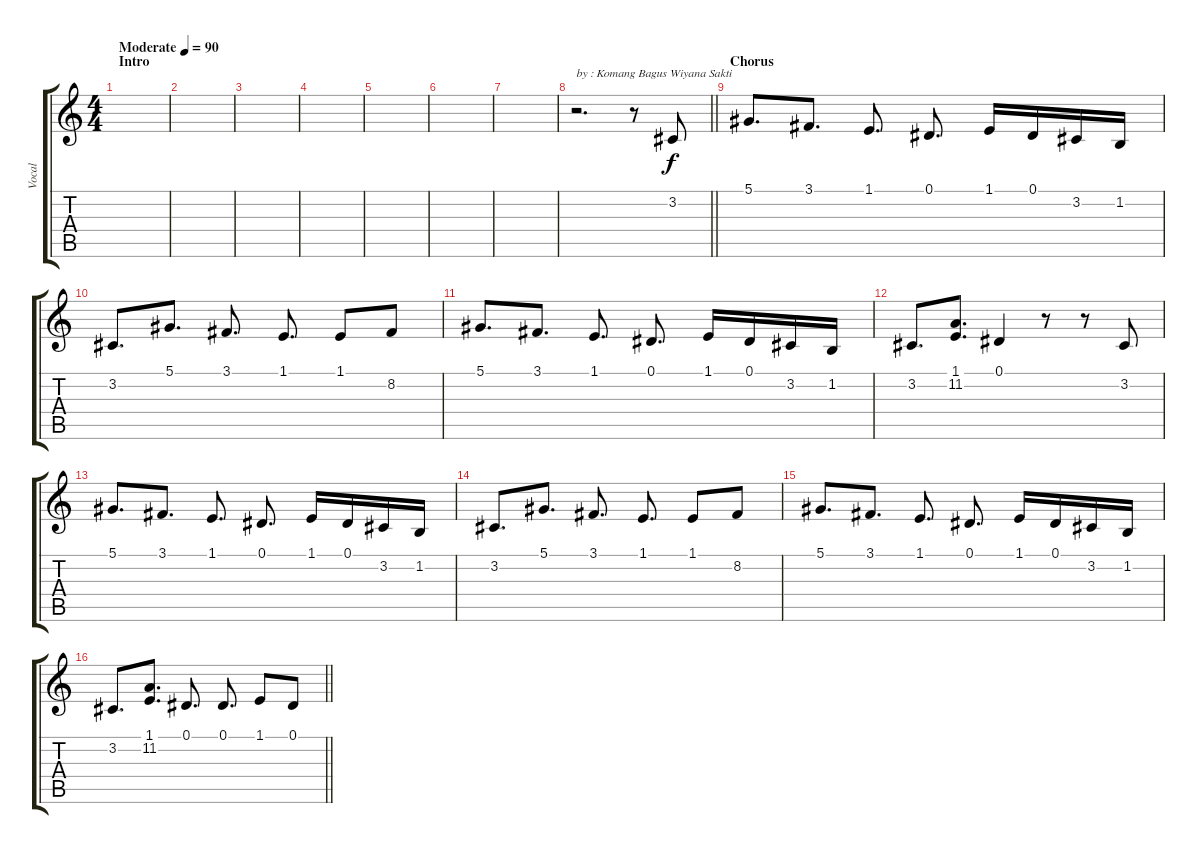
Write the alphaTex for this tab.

\track ("Vocal" "Vocal") {instrument lead6voice}
\staff {score tabs}
\tuning (Eb4 Bb3 Gb3 Db3 Ab2 Eb2) {hide}
\ts (4 4)
\section ("" "Intro")
\tempo (90 "Moderate")
\clef g2
\ks c
|
|
|
|
|
|
|
\barLineRight lightlight
r.2{d txt "by : Komang Bagus Wiyana Sakti"} r.8 3.2.8 |
\section ("" "Chorus")
5.1.8{d} 3.1.8{d} 1.1.8{d} 0.1.8{d} 1.1.16 0.1.16 3.2.16 1.2.16 |
3.2.8{d} 5.1.8{d} 3.1.8{d} 1.1.8{d} 1.1.8 8.2.8 |
5.1.8{d} 3.1.8{d} 1.1.8{d} 0.1.8{d} 1.1.16 0.1.16 3.2.16 1.2.16 |
3.2.8{d} (1.1 11.2).8{d} 0.1.4 r.8 r.8 3.2.8 |
5.1.8{d} 3.1.8{d} 1.1.8{d} 0.1.8{d} 1.1.16 0.1.16 3.2.16 1.2.16 |
3.2.8{d} 5.1.8{d} 3.1.8{d} 1.1.8{d} 1.1.8 8.2.8 |
5.1.8{d} 3.1.8{d} 1.1.8{d} 0.1.8{d} 1.1.16 0.1.16 3.2.16 1.2.16 |
\barLineRight lightlight
3.2.8{d} (1.1 11.2).8{d} 0.1.8{d} 0.1.8{d} 1.1.8 0.1.8
